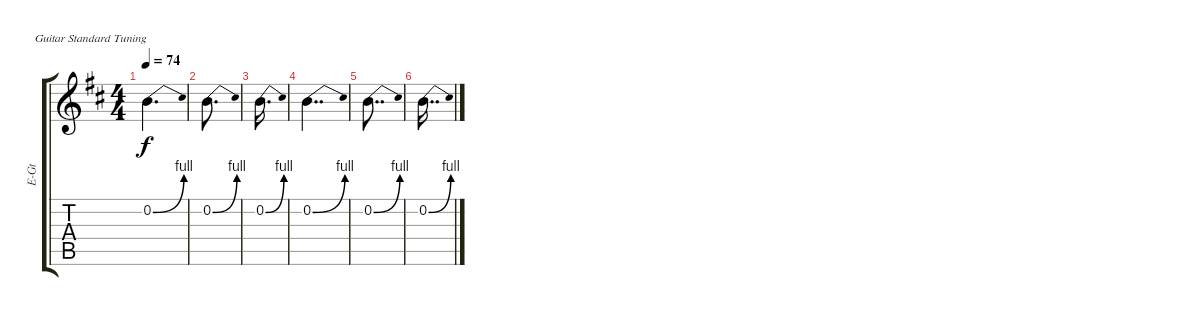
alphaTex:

\bracketExtendMode groupsimilarinstruments
\otherSystemsTrackNameOrientation horizontal
\track ("Solo Guitar 2" "E-Gt") {multiBarRest instrument distortionguitar}
\staff {score tabs}
\tuning (E4 B3 G3 D3 A2 E2)
\ts (4 4)
\beaming (8 2 2 2 2)
\tempo 74
\clef g2
\ks bminor
0.2{be (bend 0 0 60 4) acc forcenatural}.4{d dy f instrument distortionguitar beam Down} |
0.2{be (bend 0 0 60 4) acc forcenatural}.8{d beam Down} |
0.2{be (bend 0 0 60 4) acc forcenatural}.16{d beam Down} |
0.2{be (bend 0 0 60 4) acc forcenatural}.4{dd beam Down} |
0.2{be (bend 0 0 60 4) acc forcenatural}.8{dd beam Down} |
0.2{be (bend 0 0 60 4) acc forcenatural}.16{dd beam Down}
